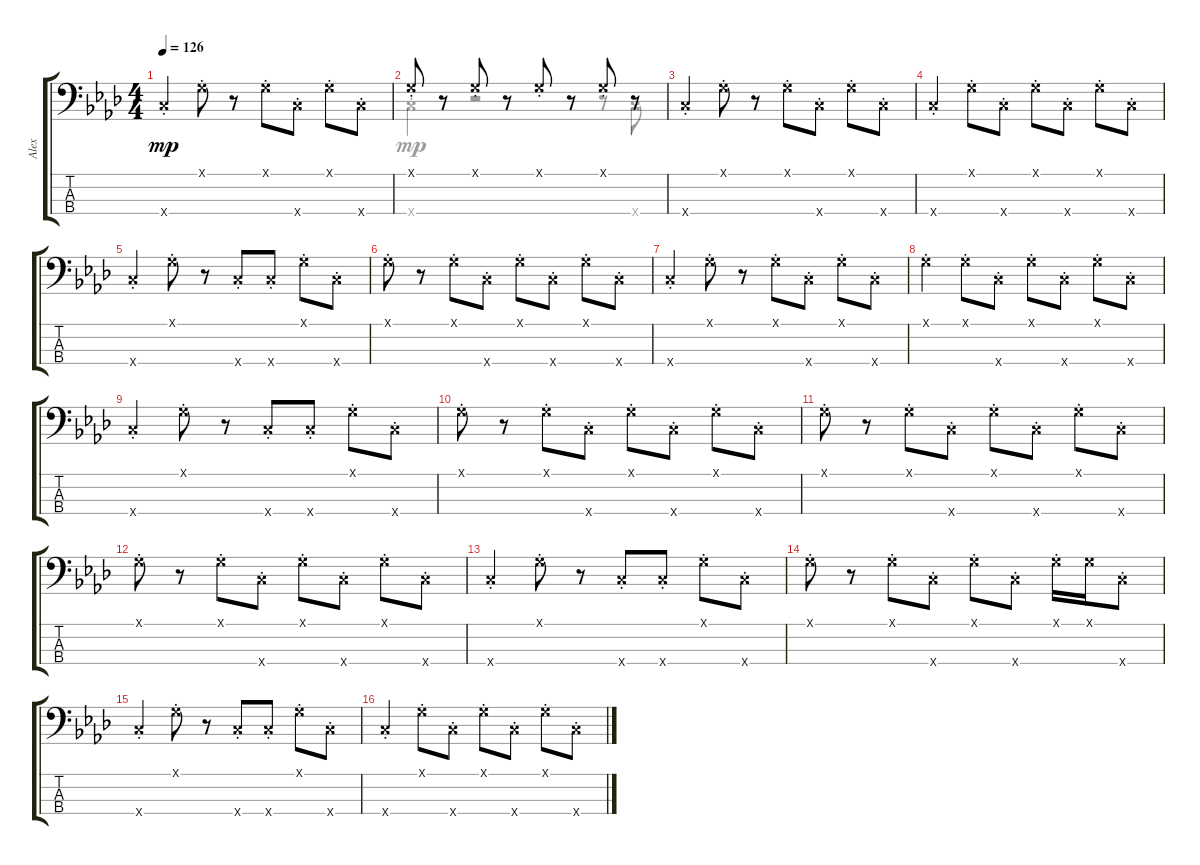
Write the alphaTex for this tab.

\track ("Alex" "Alex") {instrument synthdrum}
\staff {score tabs}
\tuning (G2 D2 A1 E1) {hide}
\voice
\ts (4 4)
\tempo 126
\clef f4
\ks ab
20.4{st x}.4{dy mp instrument synthdrum} 12.1{st x}.8 r.8 12.1{st x}.8 20.4{st x}.8 12.1{st x}.8 20.4{st x}.8 |
12.1{st x}.8 r.8 12.1{st x}.8 r.8 12.1{st x}.8 r.8 12.1{st x}.8 r.8 |
20.4{st x}.4 12.1{st x}.8 r.8 12.1{st x}.8 20.4{st x}.8 12.1{st x}.8 20.4{st x}.8 |
20.4{st x}.4 12.1{st x}.8 20.4{st x}.8 12.1{st x}.8 20.4{st x}.8 12.1{st x}.8 20.4{st x}.8 |
20.4{st x}.4 12.1{st x}.8 r.8 20.4{st x}.8 20.4{st x}.8 12.1{st x}.8 20.4{st x}.8 |
12.1{st x}.8 r.8 12.1{st x}.8 20.4{st x}.8 12.1{st x}.8 20.4{st x}.8 12.1{st x}.8 20.4{st x}.8 |
20.4{st x}.4 12.1{st x}.8 r.8 12.1{st x}.8 20.4{st x}.8 12.1{st x}.8 20.4{st x}.8 |
12.1{st x}.4 12.1{st x}.8 20.4{st x}.8 12.1{st x}.8 20.4{st x}.8 12.1{st x}.8 20.4{st x}.8 |
20.4{st x}.4 12.1{st x}.8 r.8 20.4{st x}.8 20.4{st x}.8 12.1{st x}.8 20.4{st x}.8 |
12.1{st x}.8 r.8 12.1{st x}.8 20.4{st x}.8 12.1{st x}.8 20.4{st x}.8 12.1{st x}.8 20.4{st x}.8 |
12.1{st x}.8 r.8 12.1{st x}.8 20.4{st x}.8 12.1{st x}.8 20.4{st x}.8 12.1{st x}.8 20.4{st x}.8 |
12.1{st x}.8 r.8 12.1{st x}.8 20.4{st x}.8 12.1{st x}.8 20.4{st x}.8 12.1{st x}.8 20.4{st x}.8 |
20.4{st x}.4 12.1{st x}.8 r.8 20.4{st x}.8 20.4{st x}.8 12.1{st x}.8 20.4{st x}.8 |
12.1{st x}.8 r.8 12.1{st x}.8 20.4{st x}.8 12.1{st x}.8 20.4{st x}.8 12.1{st x}.16 12.1{x}.16 20.4{st x}.8 |
20.4{st x}.4 12.1{st x}.8 r.8 20.4{st x}.8 20.4{st x}.8 12.1{st x}.8 20.4{st x}.8 |
20.4{st x}.4 12.1{st x}.8 20.4{st x}.8 12.1{st x}.8 20.4{st x}.8 12.1{st x}.8 20.4{st x}.8
\voice
\clef f4
\ottava regular
\simile none
\ks ab
|
20.4{st x}.4 r.2 r.8 20.4{st x}.8 |
|
|
|
|
|
|
|
|
|
|
|
|
|
